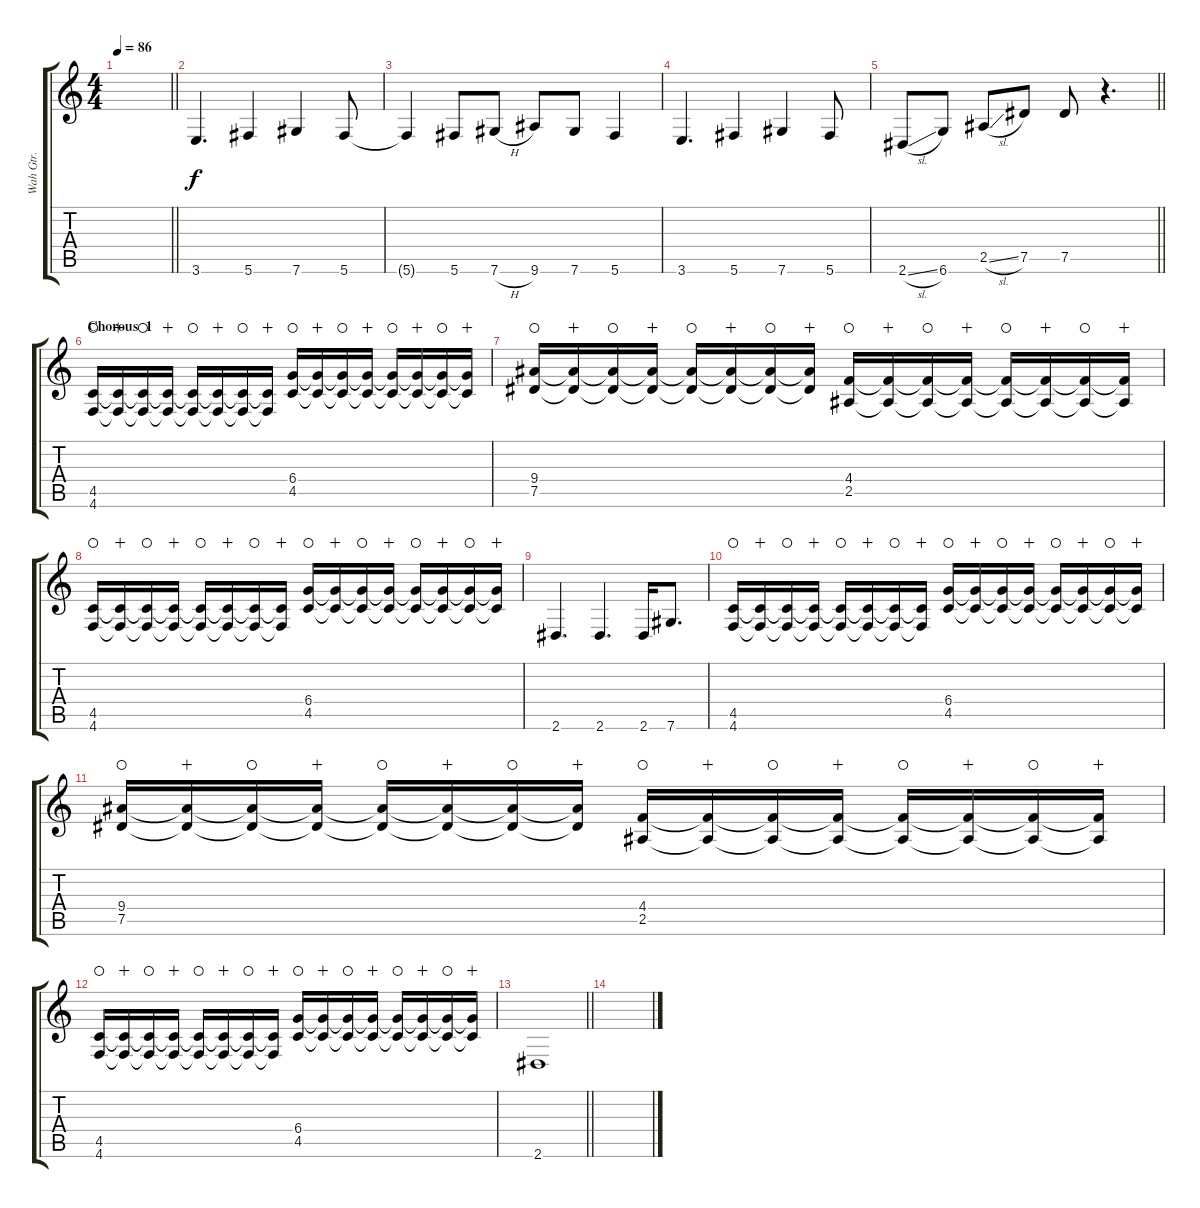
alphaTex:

\track ("Wah Gtr." "Wah Gtr.") {instrument distortionguitar}
\staff {score tabs}
\tuning (Eb4 Bb3 Gb3 Db3 Ab2 Db2) {hide}
\ts (4 4)
\tempo 86
\clef g2
\barLineRight lightlight
\ks c
|
\section ("" "")
3.6.4{d} 5.6.4 7.6.4 5.6.8 |
5.6{t}.4 5.6.8 7.6{h}.8 9.6.8 7.6.8 5.6.4 |
3.6.4{d} 5.6.4 7.6.4 5.6.8 |
\barLineRight lightlight
2.6{sl}.8 6.6.8 2.5{sl}.8 7.5.8 7.5.8 r.4{d} |
\section ("" "Chorous  1")
(4.5 4.6).16{waho} (4.5{t} 4.6{t}).16{wahc} (4.5{t} 4.6{t}).16{waho} (4.5{t} 4.6{t}).16{wahc} (4.5{t} 4.6{t}).16{waho} (4.5{t} 4.6{t}).16{wahc} (4.5{t} 4.6{t}).16{waho} (4.5{t} 4.6{t}).16{wahc} (6.4 4.5).16{waho} (6.4{t} 4.5{t}).16{wahc} (6.4{t} 4.5{t}).16{waho} (6.4{t} 4.5{t}).16{wahc} (6.4{t} 4.5{t}).16{waho} (6.4{t} 4.5{t}).16{wahc} (6.4{t} 4.5{t}).16{waho} (6.4{t} 4.5{t}).16{wahc} |
(9.4 7.5).16{waho} (9.4{t} 7.5{t}).16{wahc} (9.4{t} 7.5{t}).16{waho} (9.4{t} 7.5{t}).16{wahc} (9.4{t} 7.5{t}).16{waho} (9.4{t} 7.5{t}).16{wahc} (9.4{t} 7.5{t}).16{waho} (9.4{t} 7.5{t}).16{wahc} (4.4 2.5).16{waho} (4.4{t} 2.5{t}).16{wahc} (4.4{t} 2.5{t}).16{waho} (4.4{t} 2.5{t}).16{wahc} (4.4{t} 2.5{t}).16{waho} (4.4{t} 2.5{t}).16{wahc} (4.4{t} 2.5{t}).16{waho} (4.4{t} 2.5{t}).16{wahc} |
(4.5 4.6).16{waho} (4.5{t} 4.6{t}).16{wahc} (4.5{t} 4.6{t}).16{waho} (4.5{t} 4.6{t}).16{wahc} (4.5{t} 4.6{t}).16{waho} (4.5{t} 4.6{t}).16{wahc} (4.5{t} 4.6{t}).16{waho} (4.5{t} 4.6{t}).16{wahc} (6.4 4.5).16{waho} (6.4{t} 4.5{t}).16{wahc} (6.4{t} 4.5{t}).16{waho} (6.4{t} 4.5{t}).16{wahc} (6.4{t} 4.5{t}).16{waho} (6.4{t} 4.5{t}).16{wahc} (6.4{t} 4.5{t}).16{waho} (6.4{t} 4.5{t}).16{wahc} |
2.6.4{d} 2.6.4{d} 2.6.16 7.6.8{d} |
(4.5 4.6).16{waho} (4.5{t} 4.6{t}).16{wahc} (4.5{t} 4.6{t}).16{waho} (4.5{t} 4.6{t}).16{wahc} (4.5{t} 4.6{t}).16{waho} (4.5{t} 4.6{t}).16{wahc} (4.5{t} 4.6{t}).16{waho} (4.5{t} 4.6{t}).16{wahc} (6.4 4.5).16{waho} (6.4{t} 4.5{t}).16{wahc} (6.4{t} 4.5{t}).16{waho} (6.4{t} 4.5{t}).16{wahc} (6.4{t} 4.5{t}).16{waho} (6.4{t} 4.5{t}).16{wahc} (6.4{t} 4.5{t}).16{waho} (6.4{t} 4.5{t}).16{wahc} |
(9.4 7.5).16{waho} (9.4{t} 7.5{t}).16{wahc} (9.4{t} 7.5{t}).16{waho} (9.4{t} 7.5{t}).16{wahc} (9.4{t} 7.5{t}).16{waho} (9.4{t} 7.5{t}).16{wahc} (9.4{t} 7.5{t}).16{waho} (9.4{t} 7.5{t}).16{wahc} (4.4 2.5).16{waho} (4.4{t} 2.5{t}).16{wahc} (4.4{t} 2.5{t}).16{waho} (4.4{t} 2.5{t}).16{wahc} (4.4{t} 2.5{t}).16{waho} (4.4{t} 2.5{t}).16{wahc} (4.4{t} 2.5{t}).16{waho} (4.4{t} 2.5{t}).16{wahc} |
(4.5 4.6).16{waho} (4.5{t} 4.6{t}).16{wahc} (4.5{t} 4.6{t}).16{waho} (4.5{t} 4.6{t}).16{wahc} (4.5{t} 4.6{t}).16{waho} (4.5{t} 4.6{t}).16{wahc} (4.5{t} 4.6{t}).16{waho} (4.5{t} 4.6{t}).16{wahc} (6.4 4.5).16{waho} (6.4{t} 4.5{t}).16{wahc} (6.4{t} 4.5{t}).16{waho} (6.4{t} 4.5{t}).16{wahc} (6.4{t} 4.5{t}).16{waho} (6.4{t} 4.5{t}).16{wahc} (6.4{t} 4.5{t}).16{waho} (6.4{t} 4.5{t}).16{wahc} |
\barLineRight lightlight
2.6.1 |
\section ("" "")
